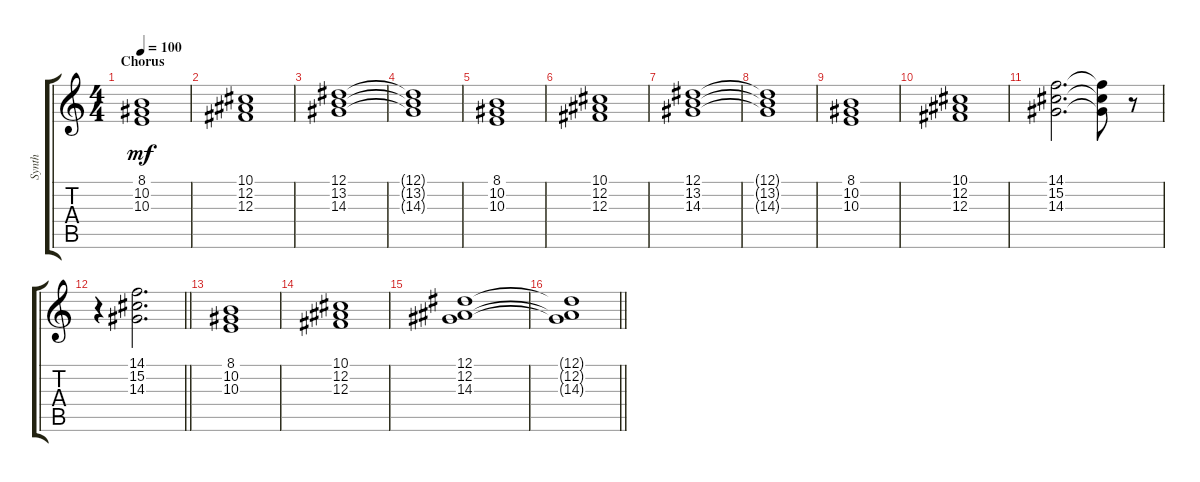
\track ("Synth" "Synth") {instrument stringensemble1}
\staff {score tabs}
\tuning (Eb4 Bb3 Gb3 Db3 Ab2 Eb2) {hide}
\ts (4 4)
\section ("" "Chorus")
\tempo 100
\clef g2
\ks c
(8.1 10.2 10.3).1{dy mf} |
(10.1 12.2 12.3).1 |
(12.1 13.2 14.3).1 |
(12.1{t} 13.2{t} 14.3{t}).1 |
(8.1 10.2 10.3).1 |
(10.1 12.2 12.3).1 |
(12.1 13.2 14.3).1 |
(12.1{t} 13.2{t} 14.3{t}).1 |
(8.1 10.2 10.3).1 |
(10.1 12.2 12.3).1 |
(14.1 15.2 14.3).2{d} (14.1{t} 15.2{t} 14.3{t}).8 r.8 |
\barLineRight lightlight
r.4 (14.1 15.2 14.3).2{d} |
(8.1 10.2 10.3).1 |
(10.1 12.2 12.3).1 |
(12.1 12.2 14.3).1 |
\barLineRight lightlight
(12.1{t} 12.2{t} 14.3{t}).1
